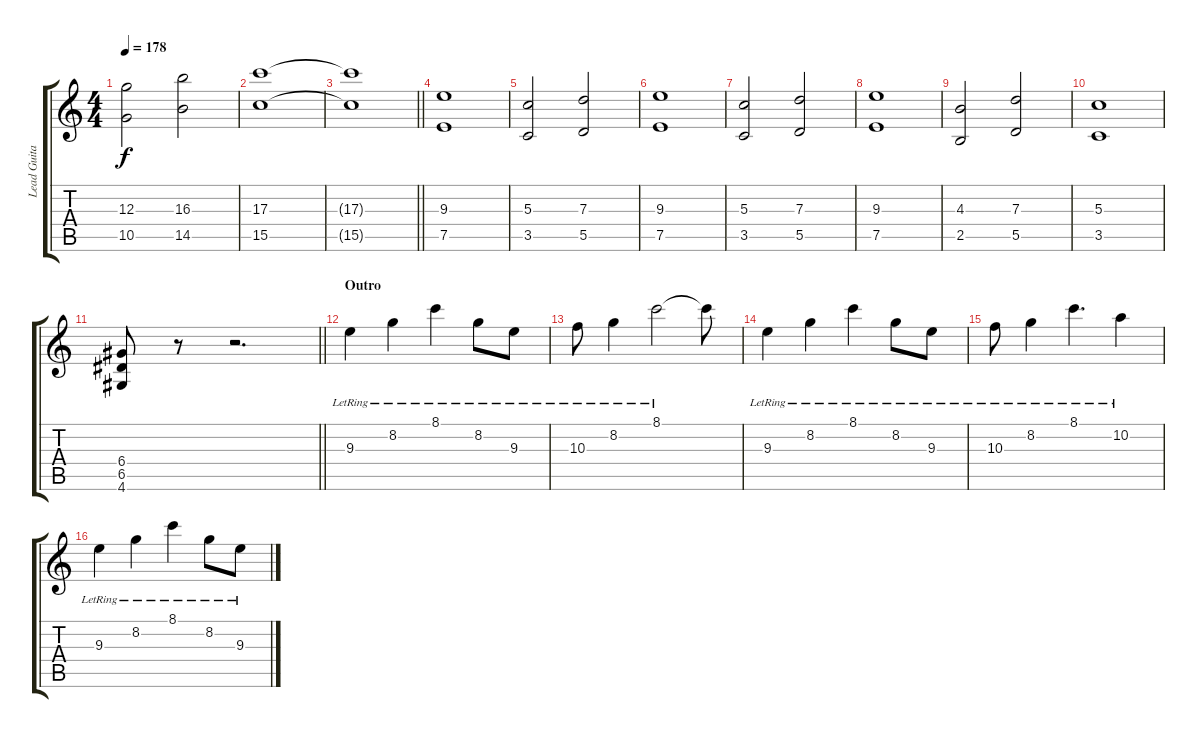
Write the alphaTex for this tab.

\track ("Lead Guitar I" "Lead Guita") {instrument distortionguitar}
\staff {score tabs}
\tuning (E4 B3 G3 D3 A2 E2) {hide}
\ts (4 4)
\tempo 178
\clef g2
\ks c
(12.3 10.5).2{dy f} (16.3 14.5).2 |
(17.3 15.5).1 |
\barLineRight lightlight
(17.3{t} 15.5{t}).1 |
(9.3 7.5).1 |
(5.3 3.5).2 (7.3 5.5).2 |
(9.3 7.5).1 |
(5.3 3.5).2 (7.3 5.5).2 |
(9.3 7.5).1 |
(4.3 2.5).2 (7.3 5.5).2 |
(5.3 3.5).1 |
\barLineRight lightlight
(6.4 6.5 4.6).8 r.8 r.2{d} |
\section ("" "Outro")
9.3{lr}.4{instrument electricguitarjazz} 8.2{lr}.4 8.1{lr}.4 8.2{lr}.8 9.3{lr}.8 |
10.3{lr}.8 8.2{lr}.4 8.1{lr}.2 8.1{t}.8 |
9.3{lr}.4 8.2{lr}.4 8.1{lr}.4 8.2{lr}.8 9.3{lr}.8 |
10.3{lr}.8 8.2{lr}.4 8.1{lr}.4{d} 10.2{lr}.4 |
9.3{lr}.4 8.2{lr}.4 8.1{lr}.4 8.2{lr}.8 9.3{lr}.8
